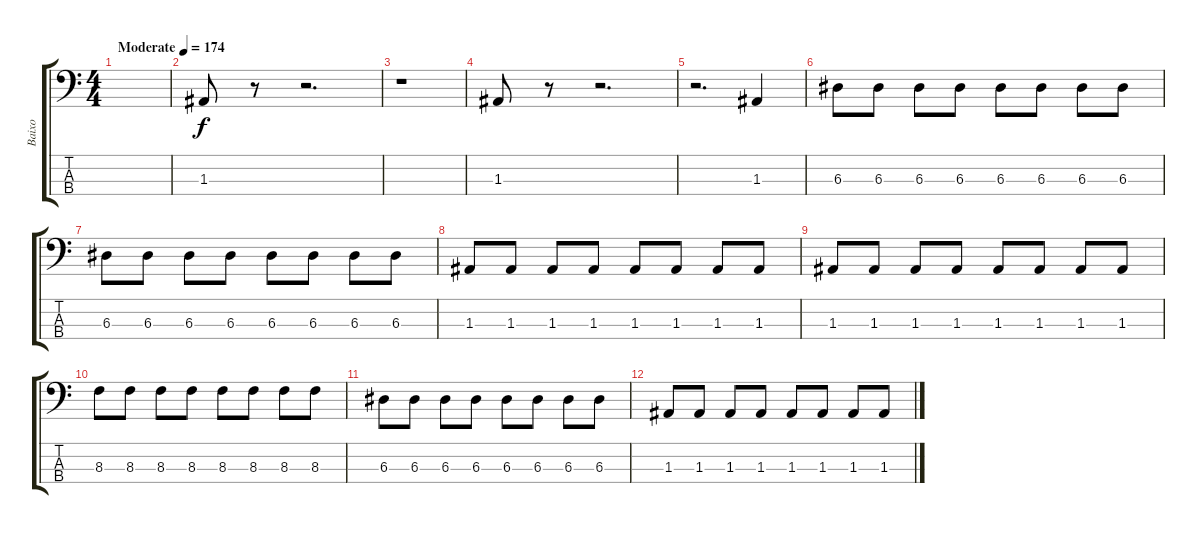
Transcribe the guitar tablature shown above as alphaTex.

\track ("Baixo" "Baixo") {instrument electricbasspick}
\staff {score tabs}
\tuning (G2 D2 A1 E1) {hide}
\ts (4 4)
\tempo (174 "Moderate")
\clef f4
\ks c
|
1.3.8 r.8 r.2{d} |
r.1 |
1.3.8 r.8 r.2{d} |
r.2{d} 1.3.4 |
6.3.8 6.3.8 6.3.8 6.3.8 6.3.8 6.3.8 6.3.8 6.3.8 |
6.3.8 6.3.8 6.3.8 6.3.8 6.3.8 6.3.8 6.3.8 6.3.8 |
1.3.8 1.3.8 1.3.8 1.3.8 1.3.8 1.3.8 1.3.8 1.3.8 |
1.3.8 1.3.8 1.3.8 1.3.8 1.3.8 1.3.8 1.3.8 1.3.8 |
8.3.8 8.3.8 8.3.8 8.3.8 8.3.8 8.3.8 8.3.8 8.3.8 |
6.3.8 6.3.8 6.3.8 6.3.8 6.3.8 6.3.8 6.3.8 6.3.8 |
1.3.8 1.3.8 1.3.8 1.3.8 1.3.8 1.3.8 1.3.8 1.3.8
